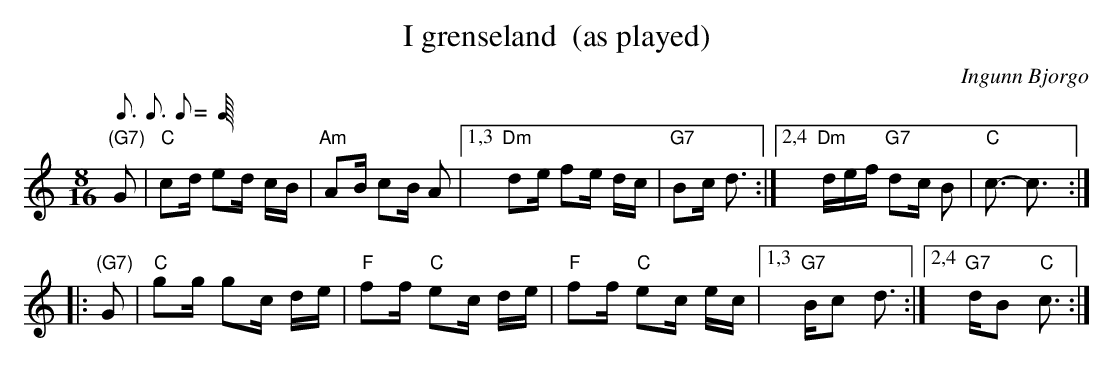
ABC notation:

X:1
T: I grenseland  (as played)
C: Ingunn Bj\orgo
Q: 3/16 3/16 2/16
M: 8/16
L: 1/16
K: 4/8
"(G7)"G2 |\
"C"c2d e2d cB | "Am"A2B c2B A2 |\
[1,3 "Dm"d2e f2e dc | "G7"B2c d3 :|\
[2,4 "Dm"def "G7"d2c B2 | "C"c3- c3 :|
|: "(G7)"G2 |\
"C"g2g g2c de | "F"f2f "C"e2c de | "F"f2f "C"e2c ec |\
[1,3 "G7"Bc2 d3 :|[2,4 "G7"dB2 "C"c3 :|
